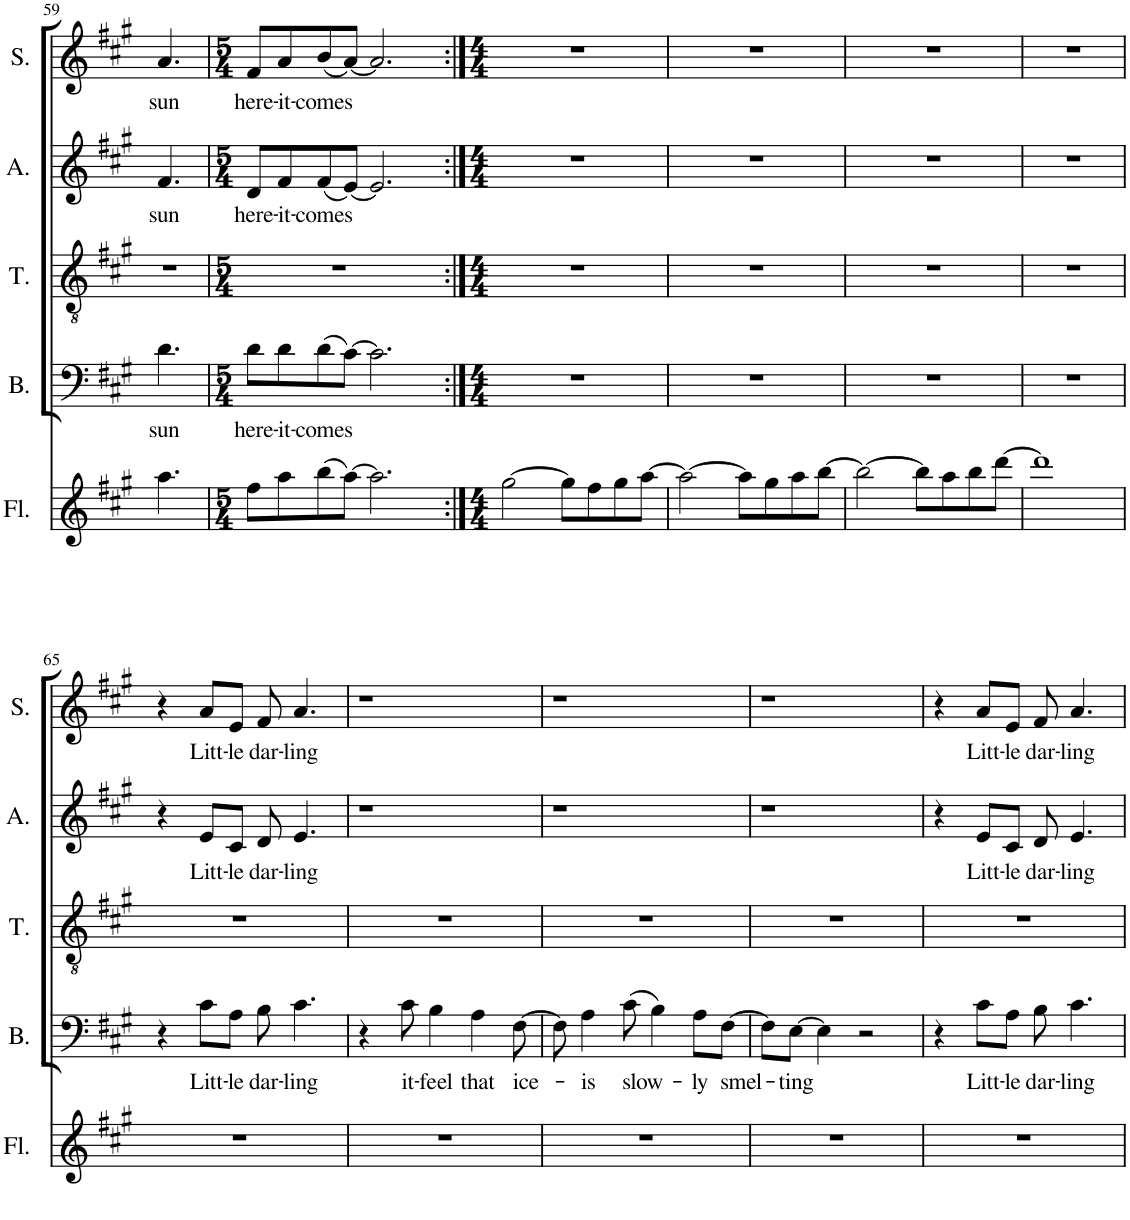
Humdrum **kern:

**kern	**kern	**text	**kern	**kern	**text	**kern	**text
*part5	*part4	*part4	*part3	*part2	*part2	*part1	*part1
*staff5	*staff4	*staff4	*staff3	*staff2	*staff2	*staff1	*staff1
*I"Fløjte	*I"Bass	*	*I"Tenor	*I"Alto	*	*I"Soprano	*
*I'Fl.	*I'B.	*	*I'T.	*I'A.	*	*I'S.	*
!!LO:PB:g=z
*clefG2	*clefF4	*	*clefGv2	*clefG2	*	*clefG2	*
*k[f#c#g#]	*k[f#c#g#]	*	*k[f#c#g#]	*k[f#c#g#]	*	*k[f#c#g#]	*
*M3/8	*M3/8	*	*M3/8	*M3/8	*	*M3/8	*
=59	=59	=59	=59	=59	=59	=59	=59
!	!	!LO:LY:b	!	!	!LO:LY:b	!	!LO:LY:b
4.aa\	4.d\	sun	4.r	4.f#/	sun	4.a/	sun
=60	=60	=60	=60	=60	=60	=60	=60
*M5/4	*M5/4	*	*M5/4	*M5/4	*	*M5/4	*
!	!	!LO:LY:b	!	!	!LO:LY:b	!	!LO:LY:b
8ff#\L	8d\L	here-	4%5r	8d/L	here-	8f#/L	here-
!	!	!LO:LY:b	!	!	!LO:LY:b	!	!LO:LY:b
8aa\	8d\	-it-	.	8f#/	-it-	8a/	-it-
!	!	!LO:LY:b	!	!	!LO:LY:b	!	!LO:LY:b
(8bb\	(8d\	-comes	.	(8f#/	-comes	(8b/	-comes
[8aa\J)	[8c#\J)	.	.	[8e/J)	.	[8a/J)	.
2.aa\]	2.c#\]	.	.	2.e/]	.	2.a/]	.
=61:|!	=61:|!	=61:|!	=61:|!	=61:|!	=61:|!	=61:|!	=61:|!
*M4/4	*M4/4	*	*M4/4	*M4/4	*	*M4/4	*
[2gg#\	1r	.	1r	1r	.	1r	.
8gg#\L]	.	.	.	.	.	.	.
8ff#\	.	.	.	.	.	.	.
8gg#\	.	.	.	.	.	.	.
[8aa\J	.	.	.	.	.	.	.
=62	=62	=62	=62	=62	=62	=62	=62
2aa\_	1r	.	1r	1r	.	1r	.
8aa\L]	.	.	.	.	.	.	.
8gg#\	.	.	.	.	.	.	.
8aa\	.	.	.	.	.	.	.
[8bb\J	.	.	.	.	.	.	.
=63	=63	=63	=63	=63	=63	=63	=63
2bb\_	1r	.	1r	1r	.	1r	.
8bb\L]	.	.	.	.	.	.	.
8aa\	.	.	.	.	.	.	.
8bb\	.	.	.	.	.	.	.
[8ddd\J	.	.	.	.	.	.	.
=64	=64	=64	=64	=64	=64	=64	=64
1ddd]	1r	.	1r	1r	.	1r	.
!!LO:LB:g=z
=65	=65	=65	=65	=65	=65	=65	=65
1r	4r	.	1r	4r	.	4r	.
!	!	!LO:LY:b	!	!	!LO:LY:b	!	!LO:LY:b
.	8c#\L	Litt-	.	8e/L	Litt-	8a/L	Litt-
!	!	!LO:LY:b	!	!	!LO:LY:b	!	!LO:LY:b
.	8A\J	-le	.	8c#/J	-le	8e/J	-le
!	!	!LO:LY:b	!	!	!LO:LY:b	!	!LO:LY:b
.	8B\	dar-	.	8d/	dar-	8f#/	dar-
!	!	!LO:LY:b	!	!	!LO:LY:b	!	!LO:LY:b
.	4.c#\	-ling	.	4.e/	-ling	4.a/	-ling
=66	=66	=66	=66	=66	=66	=66	=66
1r	4r	.	1r	1r	.	1r	.
!	!	!LO:LY:b	!	!	!	!	!
.	8c#\	it-	.	.	.	.	.
!	!	!LO:LY:b	!	!	!	!	!
.	4B\	-feel	.	.	.	.	.
!	!	!LO:LY:b	!	!	!	!	!
.	4A\	that	.	.	.	.	.
!	!	!LO:LY:b	!	!	!	!	!
.	[8F#\	ice-	.	.	.	.	.
=67	=67	=67	=67	=67	=67	=67	=67
1r	8F#\]	.	1r	1r	.	1r	.
!	!	!LO:LY:b	!	!	!	!	!
.	4A\	-is	.	.	.	.	.
!	!	!LO:LY:b	!	!	!	!	!
.	(8c#\	slow-	.	.	.	.	.
.	4B\)	.	.	.	.	.	.
!	!	!LO:LY:b	!	!	!	!	!
.	8A\L	-ly	.	.	.	.	.
!	!	!LO:LY:b	!	!	!	!	!
.	[8F#\J	smel-	.	.	.	.	.
=68	=68	=68	=68	=68	=68	=68	=68
1r	8F#\L]	.	1r	1r	.	1r	.
!	!	!LO:LY:b	!	!	!	!	!
.	[8E\J	-ting	.	.	.	.	.
.	4E\]	.	.	.	.	.	.
.	2r	.	.	.	.	.	.
=69	=69	=69	=69	=69	=69	=69	=69
1r	4r	.	1r	4r	.	4r	.
!	!	!LO:LY:b	!	!	!LO:LY:b	!	!LO:LY:b
.	8c#\L	Litt-	.	8e/L	Litt-	8a/L	Litt-
!	!	!LO:LY:b	!	!	!LO:LY:b	!	!LO:LY:b
.	8A\J	-le	.	8c#/J	-le	8e/J	-le
!	!	!LO:LY:b	!	!	!LO:LY:b	!	!LO:LY:b
.	8B\	dar-	.	8d/	dar-	8f#/	dar-
!	!	!LO:LY:b	!	!	!LO:LY:b	!	!LO:LY:b
.	4.c#\	-ling	.	4.e/	-ling	4.a/	-ling
=	=	=	=	=	=	=	=
*-	*-	*-	*-	*-	*-	*-	*-
